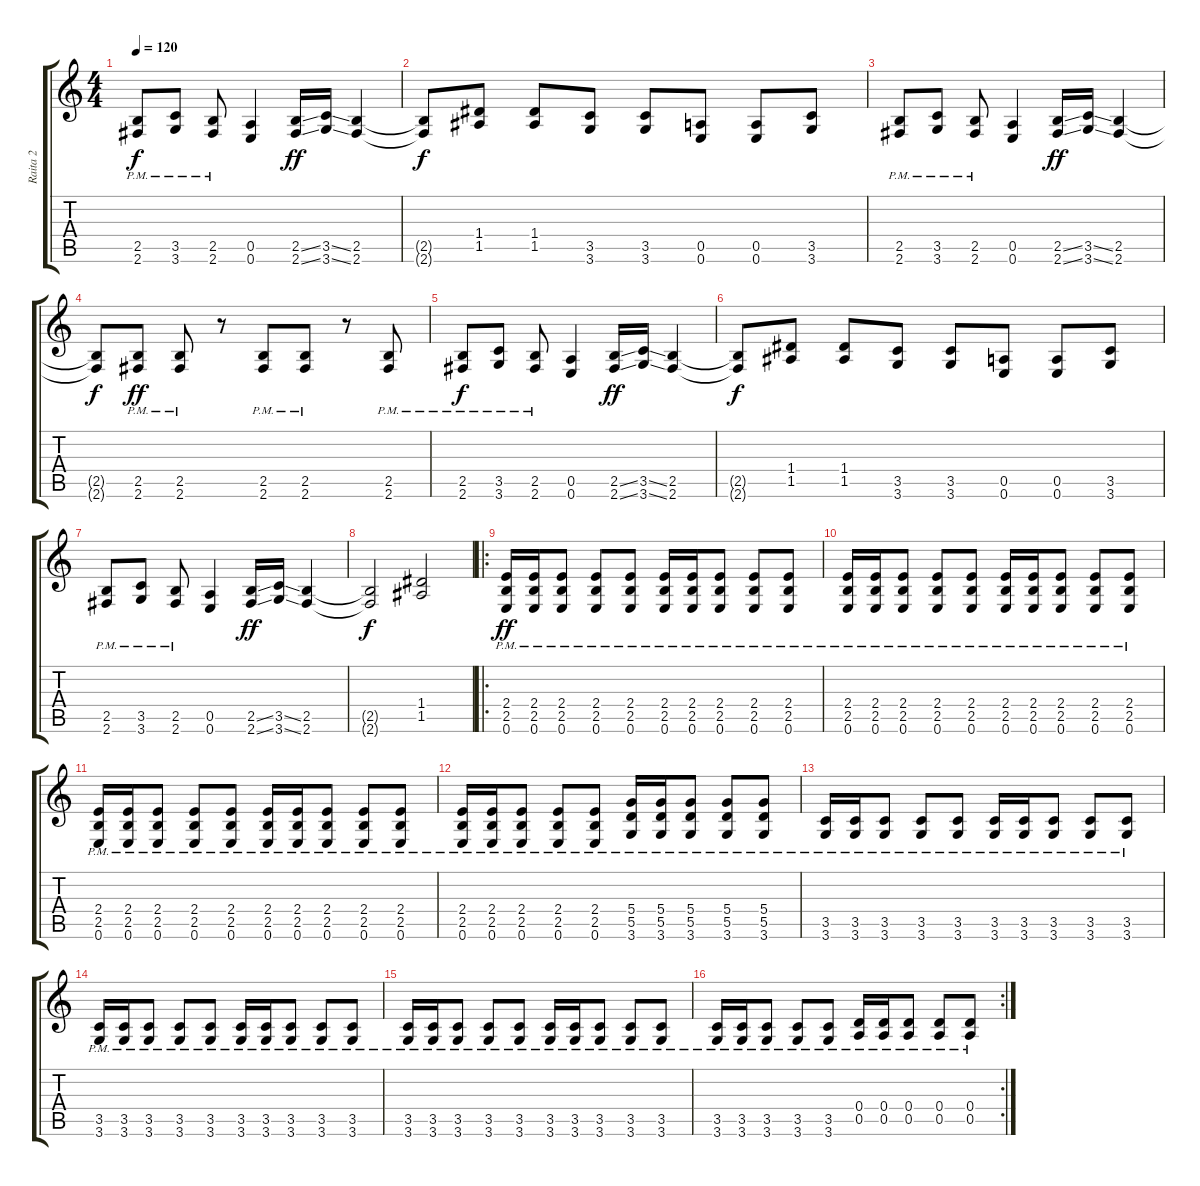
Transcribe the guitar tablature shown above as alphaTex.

\track ("Raita 2" "Raita 2") {instrument distortionguitar}
\staff {score tabs}
\tuning (E4 B3 G3 D3 A2 E2) {hide}
\ts (4 4)
\tempo 120
\clef g2
\ks c
(2.5{pm} 2.6{pm}).8{dy f} (3.5{pm} 3.6{pm}).8 (2.5{pm} 2.6{pm}).8 (0.5 0.6).4 (2.5{ss} 2.6{ss}).16{dy ff} (3.5{ss} 3.6{ss}).16 (2.5 2.6).4 |
(2.5{t} 2.6{t}).8{dy f} (1.4 1.5).8 (1.4 1.5).8 (3.5 3.6).8 (3.5 3.6).8 (0.5 0.6).8 (0.5 0.6).8 (3.5 3.6).8 |
(2.5{pm} 2.6{pm}).8 (3.5{pm} 3.6{pm}).8 (2.5{pm} 2.6{pm}).8 (0.5 0.6).4 (2.5{ss} 2.6{ss}).16{dy ff} (3.5{ss} 3.6{ss}).16 (2.5 2.6).4 |
(2.5{t} 2.6{t}).8{dy f} (2.5{pm} 2.6{pm}).8{dy ff} (2.5{pm} 2.6{pm}).8 r.8 (2.5{pm} 2.6{pm}).8 (2.5{pm} 2.6{pm}).8 r.8 (2.5{pm} 2.6{pm}).8 |
(2.5{pm} 2.6{pm}).8{dy f} (3.5{pm} 3.6{pm}).8 (2.5{pm} 2.6{pm}).8 (0.5 0.6).4 (2.5{ss} 2.6{ss}).16{dy ff} (3.5{ss} 3.6{ss}).16 (2.5 2.6).4 |
(2.5{t} 2.6{t}).8{dy f} (1.4 1.5).8 (1.4 1.5).8 (3.5 3.6).8 (3.5 3.6).8 (0.5 0.6).8 (0.5 0.6).8 (3.5 3.6).8 |
(2.5{pm} 2.6{pm}).8 (3.5{pm} 3.6{pm}).8 (2.5{pm} 2.6{pm}).8 (0.5 0.6).4 (2.5{ss} 2.6{ss}).16{dy ff} (3.5{ss} 3.6{ss}).16 (2.5 2.6).4 |
(2.5{t} 2.6{t}).2{dy f} (1.4 1.5).2 |
\ro
(2.4{pm} 2.5{pm} 0.6{pm}).16{dy ff} (2.4{pm} 2.5{pm} 0.6{pm}).16 (2.4{pm} 2.5{pm} 0.6{pm}).8 (2.4{pm} 2.5{pm} 0.6{pm}).8 (2.4{pm} 2.5{pm} 0.6{pm}).8 (2.4{pm} 2.5{pm} 0.6{pm}).16 (2.4{pm} 2.5{pm} 0.6{pm}).16 (2.4{pm} 2.5{pm} 0.6{pm}).8 (2.4{pm} 2.5{pm} 0.6{pm}).8 (2.4{pm} 2.5{pm} 0.6{pm}).8 |
(2.4{pm} 2.5{pm} 0.6{pm}).16 (2.4{pm} 2.5{pm} 0.6{pm}).16 (2.4{pm} 2.5{pm} 0.6{pm}).8 (2.4{pm} 2.5{pm} 0.6{pm}).8 (2.4{pm} 2.5{pm} 0.6{pm}).8 (2.4{pm} 2.5{pm} 0.6{pm}).16 (2.4{pm} 2.5{pm} 0.6{pm}).16 (2.4{pm} 2.5{pm} 0.6{pm}).8 (2.4{pm} 2.5{pm} 0.6{pm}).8 (2.4{pm} 2.5{pm} 0.6{pm}).8 |
(2.4{pm} 2.5{pm} 0.6{pm}).16 (2.4{pm} 2.5{pm} 0.6{pm}).16 (2.4{pm} 2.5{pm} 0.6{pm}).8 (2.4{pm} 2.5{pm} 0.6{pm}).8 (2.4{pm} 2.5{pm} 0.6{pm}).8 (2.4{pm} 2.5{pm} 0.6{pm}).16 (2.4{pm} 2.5{pm} 0.6{pm}).16 (2.4{pm} 2.5{pm} 0.6{pm}).8 (2.4{pm} 2.5{pm} 0.6{pm}).8 (2.4{pm} 2.5{pm} 0.6{pm}).8 |
(2.4{pm} 2.5{pm} 0.6{pm}).16 (2.4{pm} 2.5{pm} 0.6{pm}).16 (2.4{pm} 2.5{pm} 0.6{pm}).8 (2.4{pm} 2.5{pm} 0.6{pm}).8 (2.4{pm} 2.5{pm} 0.6{pm}).8 (5.4{pm} 5.5{pm} 3.6{pm}).16 (5.4{pm} 5.5{pm} 3.6{pm}).16 (5.4{pm} 5.5{pm} 3.6{pm}).8 (5.4{pm} 5.5{pm} 3.6{pm}).8 (5.4{pm} 5.5{pm} 3.6{pm}).8 |
(3.5{pm} 3.6{pm}).16 (3.5{pm} 3.6{pm}).16 (3.5{pm} 3.6{pm}).8 (3.5{pm} 3.6{pm}).8 (3.5{pm} 3.6{pm}).8 (3.5{pm} 3.6{pm}).16 (3.5{pm} 3.6{pm}).16 (3.5{pm} 3.6{pm}).8 (3.5{pm} 3.6{pm}).8 (3.5{pm} 3.6{pm}).8 |
(3.5{pm} 3.6{pm}).16 (3.5{pm} 3.6{pm}).16 (3.5{pm} 3.6{pm}).8 (3.5{pm} 3.6{pm}).8 (3.5{pm} 3.6{pm}).8 (3.5{pm} 3.6{pm}).16 (3.5{pm} 3.6{pm}).16 (3.5{pm} 3.6{pm}).8 (3.5{pm} 3.6{pm}).8 (3.5{pm} 3.6{pm}).8 |
(3.5{pm} 3.6{pm}).16 (3.5{pm} 3.6{pm}).16 (3.5{pm} 3.6{pm}).8 (3.5{pm} 3.6{pm}).8 (3.5{pm} 3.6{pm}).8 (3.5{pm} 3.6{pm}).16 (3.5{pm} 3.6{pm}).16 (3.5{pm} 3.6{pm}).8 (3.5{pm} 3.6{pm}).8 (3.5{pm} 3.6{pm}).8 |
\rc 2
(3.5{pm} 3.6{pm}).16 (3.5{pm} 3.6{pm}).16 (3.5{pm} 3.6{pm}).8 (3.5{pm} 3.6{pm}).8 (3.5{pm} 3.6{pm}).8 (0.4{pm} 0.5{pm}).16 (0.4{pm} 0.5{pm}).16 (0.4{pm} 0.5{pm}).8 (0.4{pm} 0.5{pm}).8 (0.4{pm} 0.5{pm}).8
